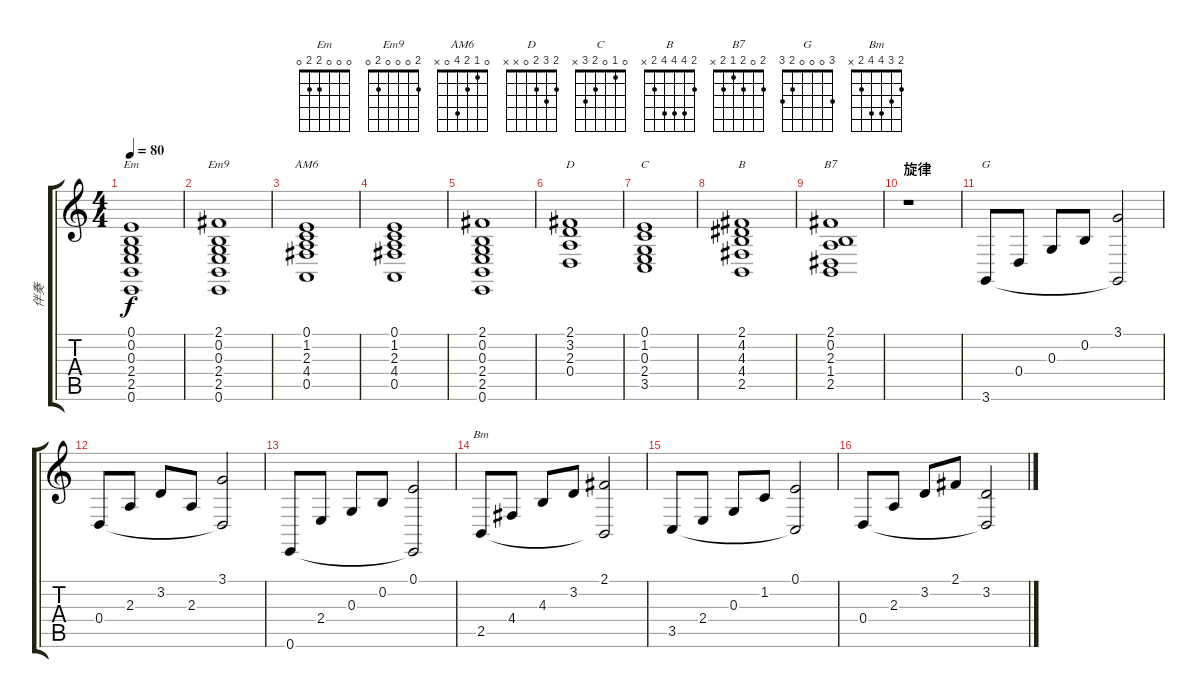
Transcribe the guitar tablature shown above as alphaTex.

\track ("伴奏" "伴奏") {instrument brightacousticpiano}
\staff {score tabs}
\tuning (E4 B3 G3 D3 A2 E2) {hide}
\chord ("Em" 0 0 0 2 2 0)
\chord ("Em9" 2 0 0 0 2 0)
\chord ("AM6" 0 1 2 4 0 x)
\chord ("D" 2 3 2 0 x x)
\chord ("C" 0 1 0 2 3 x)
\chord ("B" 2 4 4 4 2 x)
\chord ("B7" 2 0 2 1 2 x)
\chord ("G" 3 0 0 0 2 3)
\chord ("Bm" 2 3 4 4 2 x)
\ts (4 4)
\tempo 80
\clef g2
\ks c
(0.1 0.2 0.3 2.4 2.5 0.6).1{ch "Em" dy f instrument brightacousticpiano} |
(2.1 0.2 0.3 2.4 2.5 0.6).1{ch "Em9"} |
(0.1 1.2 2.3 4.4 0.5).1{ch "AM6"} |
(0.1 1.2 2.3 4.4 0.5).1 |
(2.1 0.2 0.3 2.4 2.5 0.6).1 |
(2.1 3.2 2.3 0.4).1{ch "D"} |
(0.1 1.2 0.3 2.4 3.5).1{ch "C"} |
(2.1 4.2 4.3 4.4 2.5).1{ch "B"} |
(2.1 0.2 2.3 1.4 2.5).1{ch "B7"} |
\section ("" "旋律")
r.1 |
3.6.8{ch "G"} 0.4.8 0.3.8 0.2.8 (3.1 3.6{t}).2 |
0.4.8 2.3.8 3.2.8 2.3.8 (3.1 0.4{t}).2 |
0.6.8 2.4.8 0.3.8 0.2.8 (0.1 0.6{t}).2 |
2.5.8{ch "Bm"} 4.4.8 4.3.8 3.2.8 (2.1 2.5{t}).2 |
3.5.8 2.4.8 0.3.8 1.2.8 (0.1 3.5{t}).2 |
0.4.8 2.3.8 3.2.8 2.1.8 (3.2 0.4{t}).2
